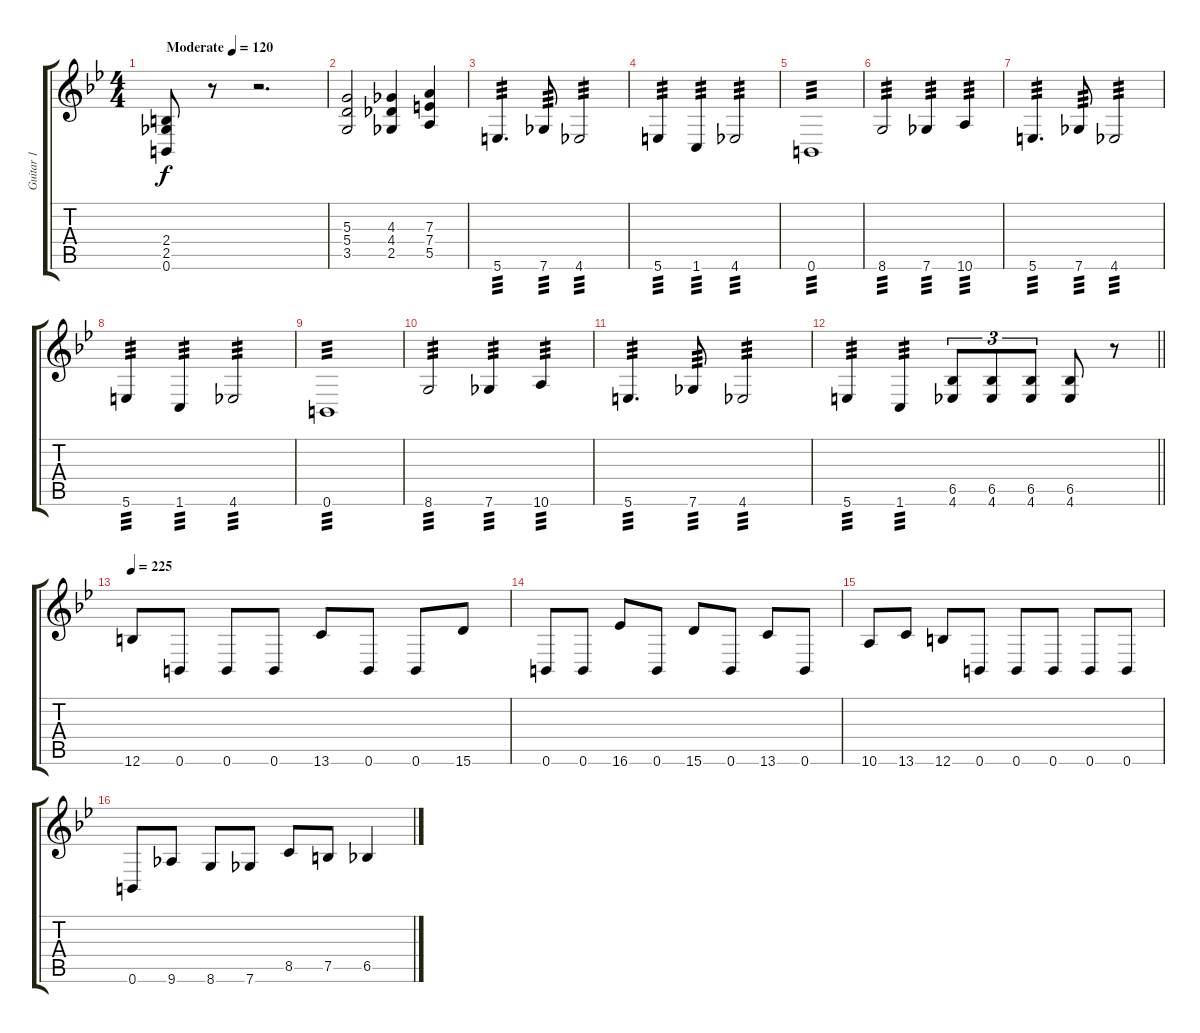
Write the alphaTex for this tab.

\track ("Guitar 1" "Guitar 1") {instrument distortionguitar}
\staff {score tabs}
\tuning (B3 Gb3 D3 A2 E2 B1) {hide}
\ts (4 4)
\tempo (120 "Moderate")
\clef g2
\ks bb
(2.4 2.5 0.6).8{dy f instrument distortionguitar} r.8 r.2{d} |
(5.3 5.4 3.5).2 (4.3 4.4 2.5).4 (7.3 7.4 5.5).4 |
5.6.4{d tp 3} 7.6.8{tp 3} 4.6.2{tp 3} |
5.6.4{tp 3} 1.6.4{tp 3} 4.6.2{tp 3} |
0.6.1{tp 3} |
8.6.2{tp 3} 7.6.4{tp 3} 10.6.4{tp 3} |
5.6.4{d tp 3} 7.6.8{tp 3} 4.6.2{tp 3} |
5.6.4{tp 3} 1.6.4{tp 3} 4.6.2{tp 3} |
0.6.1{tp 3} |
8.6.2{tp 3} 7.6.4{tp 3} 10.6.4{tp 3} |
5.6.4{d tp 3} 7.6.8{tp 3} 4.6.2{tp 3} |
\barLineRight lightlight
5.6.4{tp 3} 1.6.4{tp 3} (6.5 4.6).8{tu (3 2)} (6.5 4.6).8{tu (3 2)} (6.5 4.6).8{tu (3 2)} (6.5 4.6).8 r.8 |
\tempo 225
12.6.8 0.6.8 0.6.8 0.6.8 13.6.8 0.6.8 0.6.8 15.6.8 |
0.6.8 0.6.8 16.6.8 0.6.8 15.6.8 0.6.8 13.6.8 0.6.8 |
10.6.8 13.6.8 12.6.8 0.6.8 0.6.8 0.6.8 0.6.8 0.6.8 |
0.6.8 9.6.8 8.6.8 7.6.8 8.5.8 7.5.8 6.5.4
